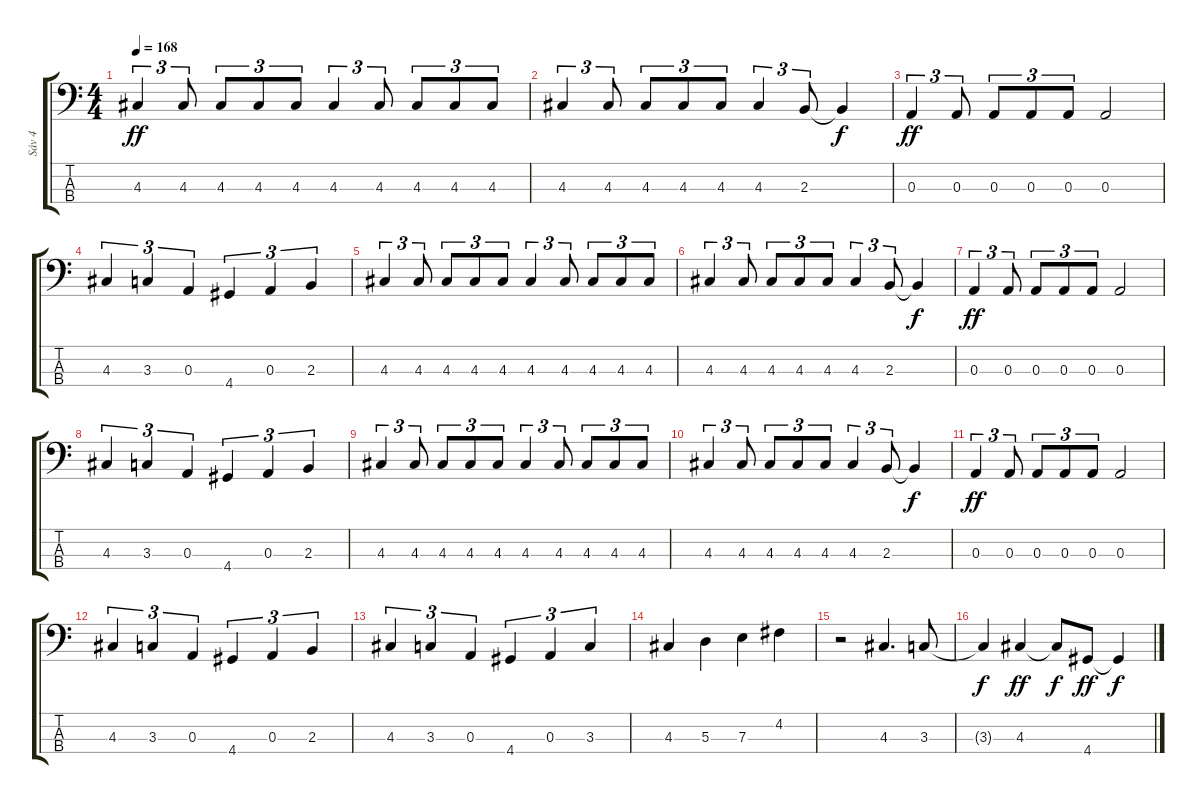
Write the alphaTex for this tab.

\track ("Sáv 4" "Sáv 4") {instrument electricbassfinger}
\staff {score tabs}
\tuning (G2 D2 A1 E1) {hide}
\ts (4 4)
\tempo 168
\clef f4
\ks c
4.3.4{tu (3 2) dy ff} 4.3.8{tu (3 2)} 4.3.8{tu (3 2)} 4.3.8{tu (3 2)} 4.3.8{tu (3 2)} 4.3.4{tu (3 2)} 4.3.8{tu (3 2)} 4.3.8{tu (3 2)} 4.3.8{tu (3 2)} 4.3.8{tu (3 2)} |
4.3.4{tu (3 2)} 4.3.8{tu (3 2)} 4.3.8{tu (3 2)} 4.3.8{tu (3 2)} 4.3.8{tu (3 2)} 4.3.4{tu (3 2)} 2.3.8{tu (3 2)} 2.3{t}.4{dy f} |
0.3.4{tu (3 2) dy ff} 0.3.8{tu (3 2)} 0.3.8{tu (3 2)} 0.3.8{tu (3 2)} 0.3.8{tu (3 2)} 0.3.2 |
4.3.4{tu (3 2)} 3.3.4{tu (3 2)} 0.3.4{tu (3 2)} 4.4.4{tu (3 2)} 0.3.4{tu (3 2)} 2.3.4{tu (3 2)} |
4.3.4{tu (3 2)} 4.3.8{tu (3 2)} 4.3.8{tu (3 2)} 4.3.8{tu (3 2)} 4.3.8{tu (3 2)} 4.3.4{tu (3 2)} 4.3.8{tu (3 2)} 4.3.8{tu (3 2)} 4.3.8{tu (3 2)} 4.3.8{tu (3 2)} |
4.3.4{tu (3 2)} 4.3.8{tu (3 2)} 4.3.8{tu (3 2)} 4.3.8{tu (3 2)} 4.3.8{tu (3 2)} 4.3.4{tu (3 2)} 2.3.8{tu (3 2)} 2.3{t}.4{dy f} |
0.3.4{tu (3 2) dy ff} 0.3.8{tu (3 2)} 0.3.8{tu (3 2)} 0.3.8{tu (3 2)} 0.3.8{tu (3 2)} 0.3.2 |
4.3.4{tu (3 2)} 3.3.4{tu (3 2)} 0.3.4{tu (3 2)} 4.4.4{tu (3 2)} 0.3.4{tu (3 2)} 2.3.4{tu (3 2)} |
4.3.4{tu (3 2)} 4.3.8{tu (3 2)} 4.3.8{tu (3 2)} 4.3.8{tu (3 2)} 4.3.8{tu (3 2)} 4.3.4{tu (3 2)} 4.3.8{tu (3 2)} 4.3.8{tu (3 2)} 4.3.8{tu (3 2)} 4.3.8{tu (3 2)} |
4.3.4{tu (3 2)} 4.3.8{tu (3 2)} 4.3.8{tu (3 2)} 4.3.8{tu (3 2)} 4.3.8{tu (3 2)} 4.3.4{tu (3 2)} 2.3.8{tu (3 2)} 2.3{t}.4{dy f} |
0.3.4{tu (3 2) dy ff} 0.3.8{tu (3 2)} 0.3.8{tu (3 2)} 0.3.8{tu (3 2)} 0.3.8{tu (3 2)} 0.3.2 |
4.3.4{tu (3 2)} 3.3.4{tu (3 2)} 0.3.4{tu (3 2)} 4.4.4{tu (3 2)} 0.3.4{tu (3 2)} 2.3.4{tu (3 2)} |
4.3.4{tu (3 2)} 3.3.4{tu (3 2)} 0.3.4{tu (3 2)} 4.4.4{tu (3 2)} 0.3.4{tu (3 2)} 3.3.4{tu (3 2)} |
4.3.4 5.3.4 7.3.4 4.2.4 |
r.2 4.3.4{d} 3.3.8 |
3.3{t}.4{dy f} 4.3.4{dy ff} 4.3{t}.8{dy f} 4.4.8{dy ff} 4.4{t}.4{dy f}
